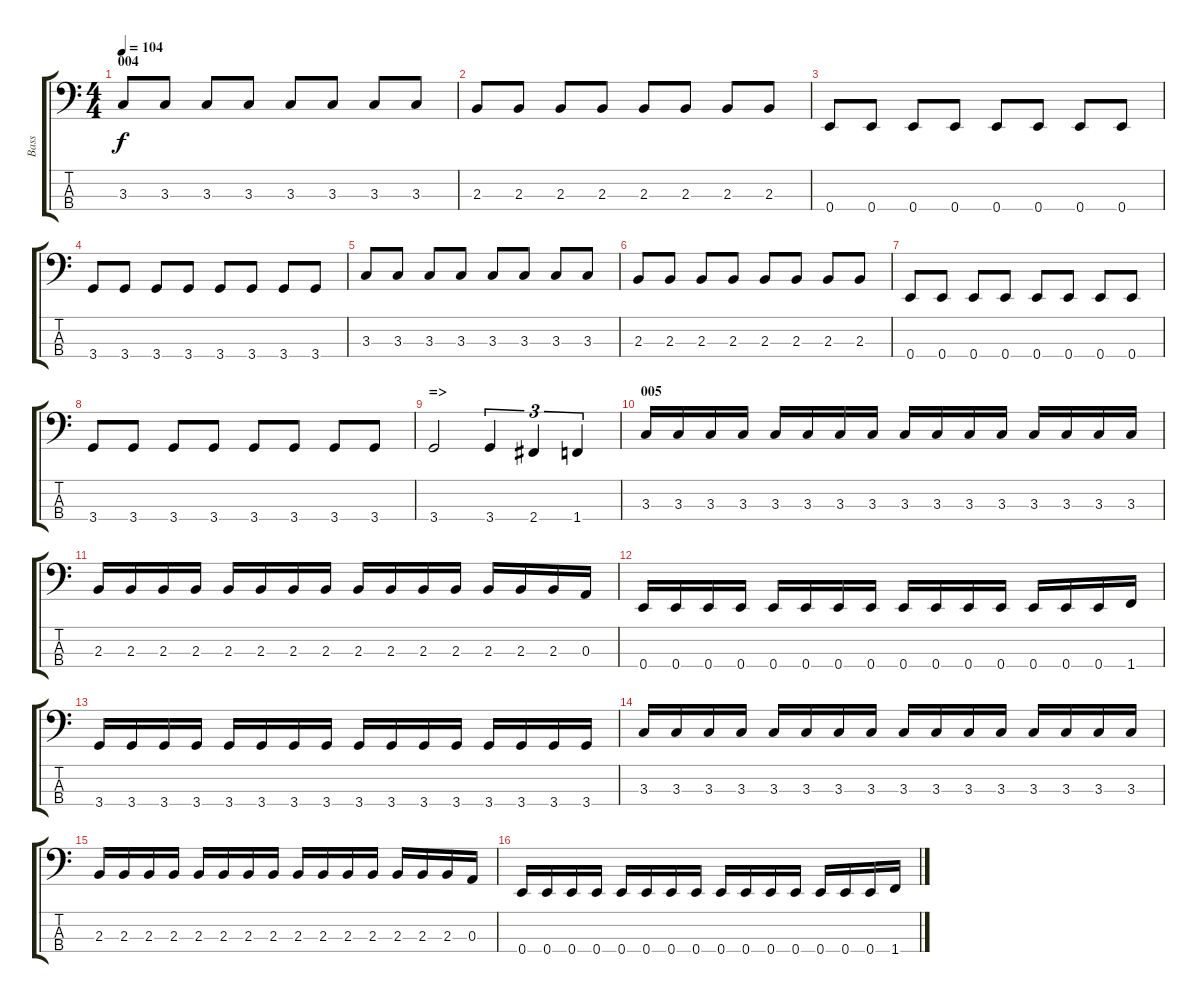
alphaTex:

\track ("Bass" "Bass") {instrument electricbassfinger}
\staff {score tabs}
\tuning (G2 D2 A1 E1) {hide}
\ts (4 4)
\section ("" "004")
\tempo 104
\clef f4
\ks c
3.3.8{dy f} 3.3.8 3.3.8 3.3.8 3.3.8 3.3.8 3.3.8 3.3.8 |
2.3.8 2.3.8 2.3.8 2.3.8 2.3.8 2.3.8 2.3.8 2.3.8 |
0.4.8 0.4.8 0.4.8 0.4.8 0.4.8 0.4.8 0.4.8 0.4.8 |
3.4.8 3.4.8 3.4.8 3.4.8 3.4.8 3.4.8 3.4.8 3.4.8 |
3.3.8 3.3.8 3.3.8 3.3.8 3.3.8 3.3.8 3.3.8 3.3.8 |
2.3.8 2.3.8 2.3.8 2.3.8 2.3.8 2.3.8 2.3.8 2.3.8 |
0.4.8 0.4.8 0.4.8 0.4.8 0.4.8 0.4.8 0.4.8 0.4.8 |
3.4.8 3.4.8 3.4.8 3.4.8 3.4.8 3.4.8 3.4.8 3.4.8 |
\section ("" "=>")
3.4.2 3.4.4{tu (3 2)} 2.4.4{tu (3 2)} 1.4.4{tu (3 2)} |
\section ("" "005")
3.3.16 3.3.16 3.3.16 3.3.16 3.3.16 3.3.16 3.3.16 3.3.16 3.3.16 3.3.16 3.3.16 3.3.16 3.3.16 3.3.16 3.3.16 3.3.16 |
2.3.16 2.3.16 2.3.16 2.3.16 2.3.16 2.3.16 2.3.16 2.3.16 2.3.16 2.3.16 2.3.16 2.3.16 2.3.16 2.3.16 2.3.16 0.3.16 |
0.4.16 0.4.16 0.4.16 0.4.16 0.4.16 0.4.16 0.4.16 0.4.16 0.4.16 0.4.16 0.4.16 0.4.16 0.4.16 0.4.16 0.4.16 1.4.16 |
3.4.16 3.4.16 3.4.16 3.4.16 3.4.16 3.4.16 3.4.16 3.4.16 3.4.16 3.4.16 3.4.16 3.4.16 3.4.16 3.4.16 3.4.16 3.4.16 |
3.3.16 3.3.16 3.3.16 3.3.16 3.3.16 3.3.16 3.3.16 3.3.16 3.3.16 3.3.16 3.3.16 3.3.16 3.3.16 3.3.16 3.3.16 3.3.16 |
2.3.16 2.3.16 2.3.16 2.3.16 2.3.16 2.3.16 2.3.16 2.3.16 2.3.16 2.3.16 2.3.16 2.3.16 2.3.16 2.3.16 2.3.16 0.3.16 |
0.4.16 0.4.16 0.4.16 0.4.16 0.4.16 0.4.16 0.4.16 0.4.16 0.4.16 0.4.16 0.4.16 0.4.16 0.4.16 0.4.16 0.4.16 1.4.16
